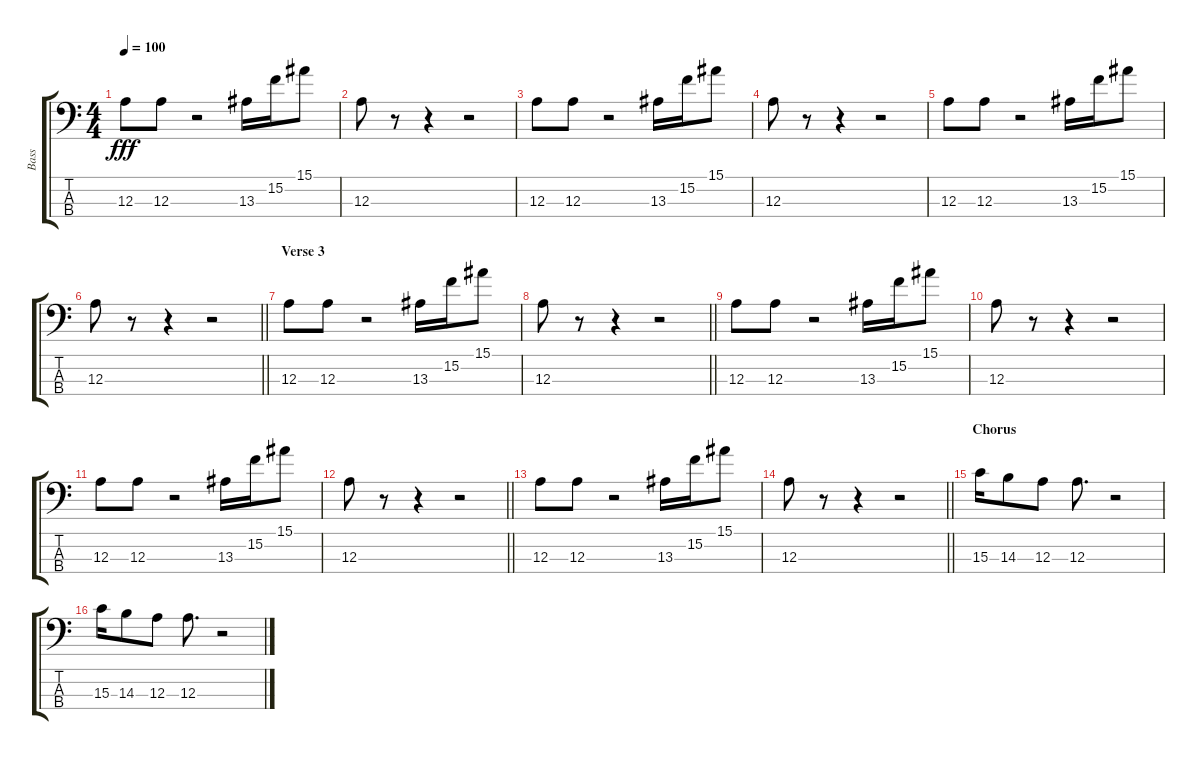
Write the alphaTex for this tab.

\track ("Bass" "Bass") {instrument electricbassfinger}
\staff {score tabs}
\tuning (G2 D2 A1 E1) {hide}
\ts (4 4)
\tempo 100
\clef f4
\ks c
12.3.8{dy fff} 12.3.8 r.2 13.3.16 15.2.16 15.1.8 |
12.3.8 r.8 r.4 r.2 |
12.3.8 12.3.8 r.2 13.3.16 15.2.16 15.1.8 |
12.3.8 r.8 r.4 r.2 |
12.3.8 12.3.8 r.2 13.3.16 15.2.16 15.1.8 |
\barLineRight lightlight
12.3.8 r.8 r.4 r.2 |
\section ("" "Verse 3")
12.3.8 12.3.8 r.2 13.3.16 15.2.16 15.1.8 |
\barLineRight lightlight
12.3.8 r.8 r.4 r.2 |
12.3.8 12.3.8 r.2 13.3.16 15.2.16 15.1.8 |
12.3.8 r.8 r.4 r.2 |
12.3.8 12.3.8 r.2 13.3.16 15.2.16 15.1.8 |
\barLineRight lightlight
12.3.8 r.8 r.4 r.2 |
12.3.8 12.3.8 r.2 13.3.16 15.2.16 15.1.8 |
\barLineRight lightlight
12.3.8 r.8 r.4 r.2 |
\section ("" "Chorus")
15.3.16 14.3.8 12.3.8 12.3.8{d} r.2 |
15.3.16 14.3.8 12.3.8 12.3.8{d} r.2
